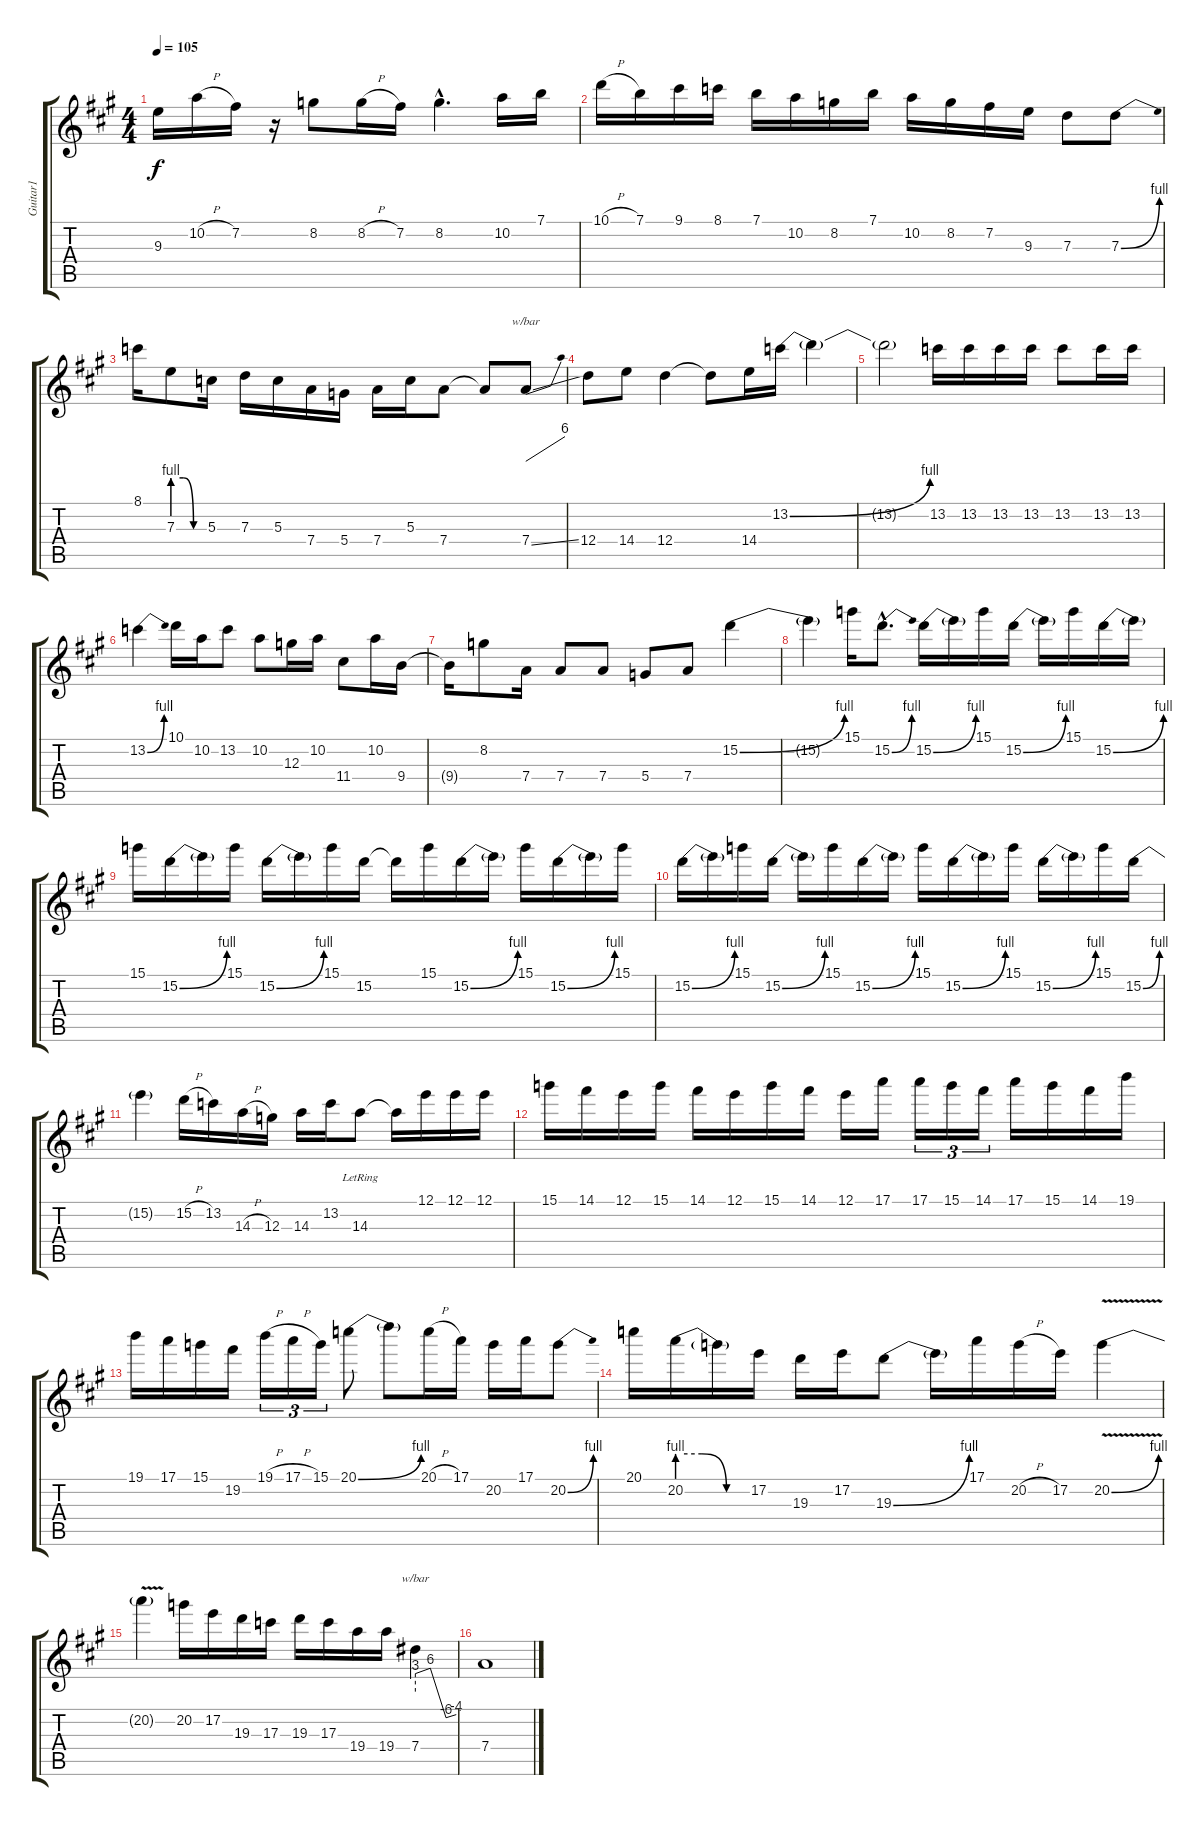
\track ("Guitar1" "Guitar1") {instrument overdrivenguitar}
\staff {score tabs}
\tuning (E4 B3 G3 D3 A2 E2) {hide}
\ts (4 4)
\tempo 105
\clef g2
\ks a
9.3.16{dy f} 10.2{h}.16 7.2.16 r.16 8.2.8 8.2{h}.16 7.2.16 8.2{hac}.4{d} 10.2.16 7.1.16 |
10.1{h}.16 7.1.16 9.1.16 8.1.16 7.1.16 10.2.16 8.2.16 7.1.16 10.2.16 8.2.16 7.2.16 9.3.16 7.3.8 7.3{be (bend 0 0 60 4)}.8 |
8.1.16 7.3{be (custom 0 4 20 4 40 0 60 0)}.8 5.3.16 7.3.16 5.3.16 7.4.16 5.4.16 7.4.16 5.3.16 7.4.8 7.4{t}.8 7.4{ss}.8{tbe (dive default 0 0 60 24)} |
12.4.8 14.4.8 12.4.4 12.4{t}.8 14.4.16 13.2{be (bend 0 0 60 4)}.16 13.2{t}.4 |
13.2{t}.2 13.2.16 13.2.16 13.2.16 13.2.16 13.2.8 13.2.16 13.2.16 |
13.2{be (bend 0 0 60 4)}.4 10.1.16 10.2.16 13.2.8 10.2.8 12.3.16 10.2.16 11.4.8 10.2.16 9.4.16 |
9.4{t}.16 8.2.8 7.4.16 7.4.8 7.4.8 5.4.8 7.4.8 15.2{be (bend 0 0 60 4)}.4 |
15.2{t}.4 15.1.16 15.2{be (bend 0 0 60 4) hac}.8{d} 15.2{be (bend 0 0 60 4)}.16 15.2{t}.16 15.1.16 15.2{be (bend 0 0 60 4)}.16 15.2{t}.16 15.1.16 15.2{be (bend 0 0 60 4)}.16 15.2{t}.16 |
15.1.16 15.2{be (bend 0 0 60 4)}.16 15.2{t}.16 15.1.16 15.2{be (bend 0 0 60 4)}.16 15.2{t}.16 15.1.16 15.2.16 15.2{t}.16 15.1.16 15.2{be (bend 0 0 60 4)}.16 15.2{t}.16 15.1.16 15.2{be (bend 0 0 60 4)}.16 15.2{t}.16 15.1.16 |
15.2{be (bend 0 0 60 4)}.16 15.2{t}.16 15.1.16 15.2{be (bend 0 0 60 4)}.16 15.2{t}.16 15.1.16 15.2{be (bend 0 0 60 4)}.16 15.2{t}.16 15.1.16 15.2{be (bend 0 0 60 4)}.16 15.2{t}.16 15.1.16 15.2{be (bend 0 0 60 4)}.16 15.2{t}.16 15.1.16 15.2{be (bend 0 0 60 4)}.16 |
15.2{t}.4 15.2{h}.16 13.2.16 14.3{h}.16 12.3.16 14.3.16 13.2.16 14.3{lr}.8 14.3{t}.16 12.1.16 12.1.16 12.1.16 |
15.1.16 14.1.16 12.1.16 15.1.16 14.1.16 12.1.16 15.1.16 14.1.16 12.1.16 17.1.16 17.1.16{tu (3 2)} 15.1.16{tu (3 2)} 14.1.16{tu (3 2)} 17.1.16 15.1.16 14.1.16 19.1.16 |
19.1.16 17.1.16 15.1.16 19.2.16 19.1{h}.16{tu (3 2)} 17.1{h}.16{tu (3 2)} 15.1.16{tu (3 2)} 20.1{be (bend 0 0 60 4)}.8 20.1{t}.8 20.1{h}.16 17.1.16 20.2.16 17.1.16 20.2{be (bend 0 0 60 4)}.8 |
20.1.16 20.2{be (custom 0 4 20 4 40 0 60 0)}.16 20.2{t}.16 17.2.16 19.3.16 17.2.16 19.3{be (bend 0 0 60 4)}.8 19.3{t}.16 17.1.16 20.2{h}.16 17.2.16 20.2{be (bend 0 0 60 4) v}.4 |
20.2{t}.4 20.2.16 17.2.16 19.3.16 17.3.16 19.3.16 17.3.16 19.4.16 19.4.16 7.4.4{tbe (custom default 0 12 22 24 45 -24 60 -16)} |
7.4.1
